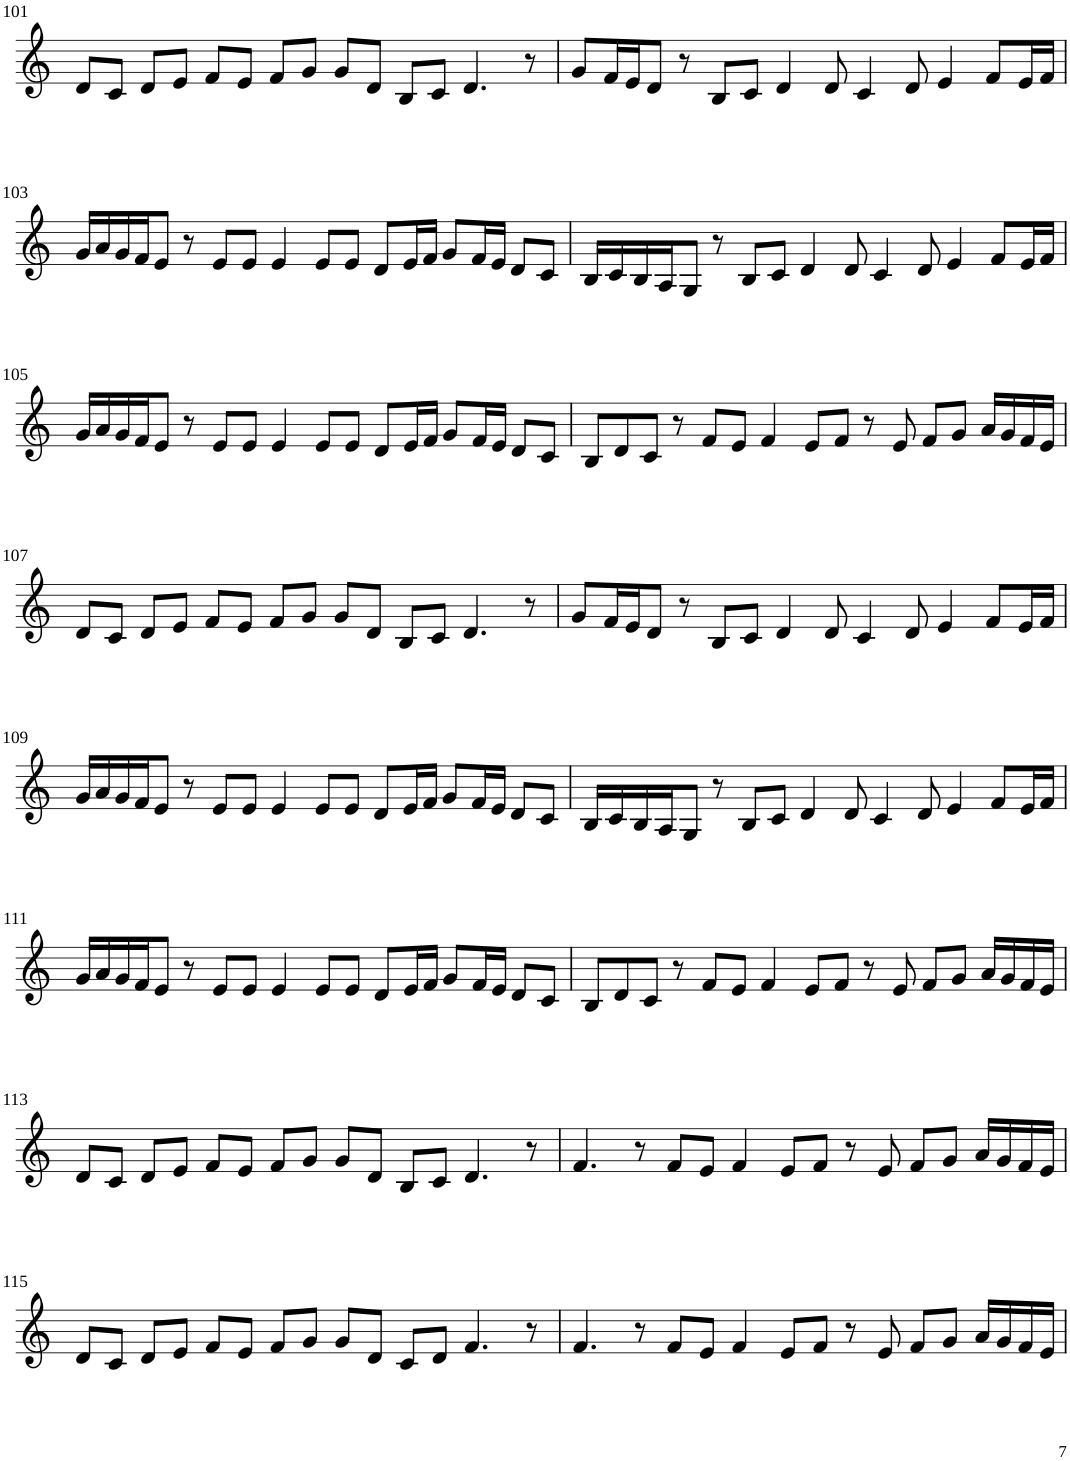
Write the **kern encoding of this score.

**kern
*part1
*staff1
*I"Violin
!!LO:PB:g=z
*clefG2
*k[]
*M8/4
=101
8d/L
8c/J
8d/L
8e/J
8f/L
8e/J
8f/L
8g/J
8g/L
8d/J
8B/L
8c/J
4.d/
8r
=102
8g/L
16f/L
16e/J
8d/J
8r
8B/L
8c/J
4d/
8d/
4c/
8d/
4e/
8f/L
16e/L
16f/JJ
!!LO:LB:g=z
=103
16g/LL
16a/
16g/
16f/J
8e/J
8r
8e/L
8e/J
4e/
8e/L
8e/J
8d/L
16e/L
16f/JJ
8g/L
16f/L
16e/JJ
8d/L
8c/J
=104
16B/LL
16c/
16B/
16A/J
8G/J
8r
8B/L
8c/J
4d/
8d/
4c/
8d/
4e/
8f/L
16e/L
16f/JJ
!!LO:LB:g=z
=105
16g/LL
16a/
16g/
16f/J
8e/J
8r
8e/L
8e/J
4e/
8e/L
8e/J
8d/L
16e/L
16f/JJ
8g/L
16f/L
16e/JJ
8d/L
8c/J
=106
8B/L
8d/
8c/J
8r
8f/L
8e/J
4f/
8e/L
8f/J
8r
8e/
8f/L
8g/J
16a/LL
16g/
16f/
16e/JJ
!!LO:LB:g=z
=107
8d/L
8c/J
8d/L
8e/J
8f/L
8e/J
8f/L
8g/J
8g/L
8d/J
8B/L
8c/J
4.d/
8r
=108
8g/L
16f/L
16e/J
8d/J
8r
8B/L
8c/J
4d/
8d/
4c/
8d/
4e/
8f/L
16e/L
16f/JJ
!!LO:LB:g=z
=109
16g/LL
16a/
16g/
16f/J
8e/J
8r
8e/L
8e/J
4e/
8e/L
8e/J
8d/L
16e/L
16f/JJ
8g/L
16f/L
16e/JJ
8d/L
8c/J
=110
16B/LL
16c/
16B/
16A/J
8G/J
8r
8B/L
8c/J
4d/
8d/
4c/
8d/
4e/
8f/L
16e/L
16f/JJ
!!LO:LB:g=z
=111
16g/LL
16a/
16g/
16f/J
8e/J
8r
8e/L
8e/J
4e/
8e/L
8e/J
8d/L
16e/L
16f/JJ
8g/L
16f/L
16e/JJ
8d/L
8c/J
=112
8B/L
8d/
8c/J
8r
8f/L
8e/J
4f/
8e/L
8f/J
8r
8e/
8f/L
8g/J
16a/LL
16g/
16f/
16e/JJ
!!LO:LB:g=z
=113
8d/L
8c/J
8d/L
8e/J
8f/L
8e/J
8f/L
8g/J
8g/L
8d/J
8B/L
8c/J
4.d/
8r
=114
4.f/
8r
8f/L
8e/J
4f/
8e/L
8f/J
8r
8e/
8f/L
8g/J
16a/LL
16g/
16f/
16e/JJ
!!LO:LB:g=z
=115
8d/L
8c/J
8d/L
8e/J
8f/L
8e/J
8f/L
8g/J
8g/L
8d/J
8c/L
8d/J
4.f/
8r
=116
4.f/
8r
8f/L
8e/J
4f/
8e/L
8f/J
8r
8e/
8f/L
8g/J
16a/LL
16g/
16f/
16e/JJ
=
*-
